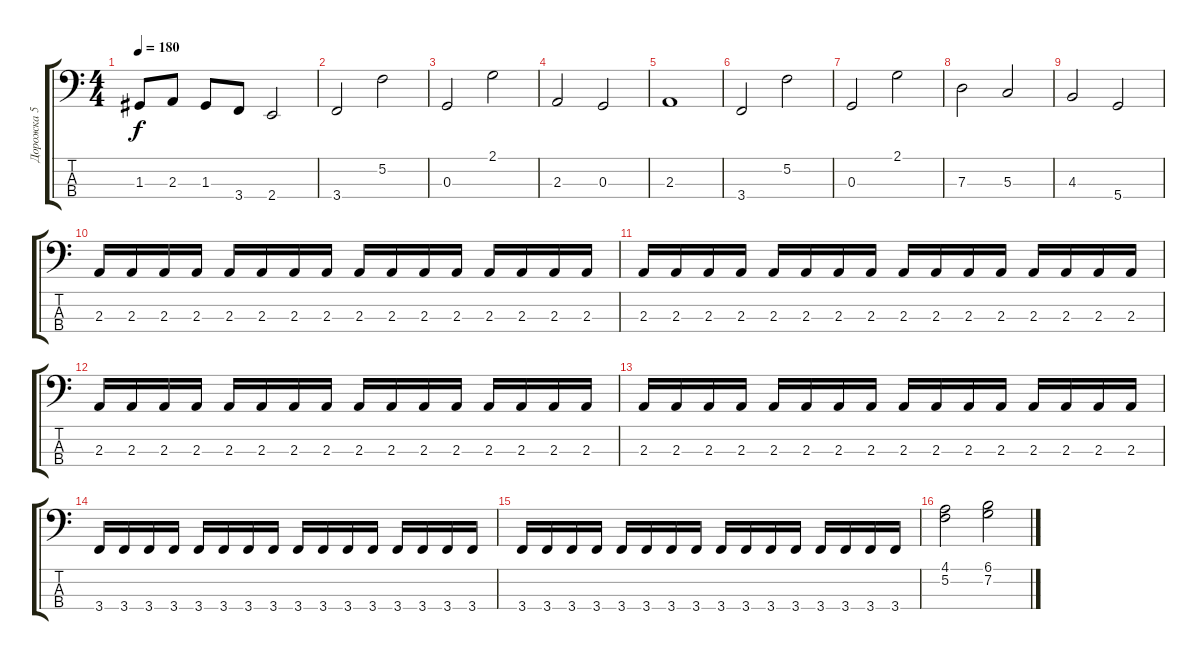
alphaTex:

\track ("Дорожка 5" "Дорожка 5") {instrument electricbasspick}
\staff {score tabs}
\tuning (F2 C2 G1 D1) {hide}
\ts (4 4)
\tempo 180
\clef f4
\ks c
1.3.8{dy f} 2.3.8 1.3.8 3.4.8 2.4.2 |
3.4.2 5.2.2 |
0.3.2 2.1.2 |
2.3.2 0.3.2 |
2.3.1 |
3.4.2 5.2.2 |
0.3.2 2.1.2 |
7.3.2 5.3.2 |
4.3.2 5.4.2 |
2.3.16 2.3.16 2.3.16 2.3.16 2.3.16 2.3.16 2.3.16 2.3.16 2.3.16 2.3.16 2.3.16 2.3.16 2.3.16 2.3.16 2.3.16 2.3.16 |
2.3.16 2.3.16 2.3.16 2.3.16 2.3.16 2.3.16 2.3.16 2.3.16 2.3.16 2.3.16 2.3.16 2.3.16 2.3.16 2.3.16 2.3.16 2.3.16 |
2.3.16 2.3.16 2.3.16 2.3.16 2.3.16 2.3.16 2.3.16 2.3.16 2.3.16 2.3.16 2.3.16 2.3.16 2.3.16 2.3.16 2.3.16 2.3.16 |
2.3.16 2.3.16 2.3.16 2.3.16 2.3.16 2.3.16 2.3.16 2.3.16 2.3.16 2.3.16 2.3.16 2.3.16 2.3.16 2.3.16 2.3.16 2.3.16 |
3.4.16 3.4.16 3.4.16 3.4.16 3.4.16 3.4.16 3.4.16 3.4.16 3.4.16 3.4.16 3.4.16 3.4.16 3.4.16 3.4.16 3.4.16 3.4.16 |
3.4.16 3.4.16 3.4.16 3.4.16 3.4.16 3.4.16 3.4.16 3.4.16 3.4.16 3.4.16 3.4.16 3.4.16 3.4.16 3.4.16 3.4.16 3.4.16 |
(4.1 5.2).2 (6.1 7.2).2
